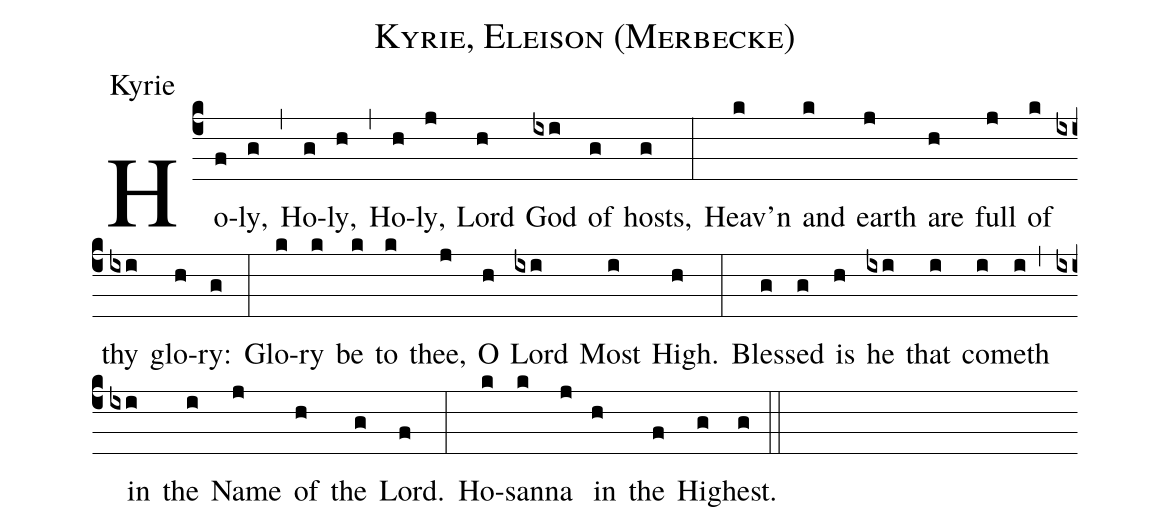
name: Kyrie, Eleison (Merbecke);
office-part: Kyrie;
%%
(c4)Ho(f)ly,(g) (,) Ho(g)ly,(h) (,) Ho(h)ly,(j) Lord(h) God(ixi) of(g) hosts,(g) (:) Heav'n(k) and(k) earth(j) are(h) full(j) of(k) thy(ixi) glo(h)ry:(g) (:) Glo(k)ry(k) be(k) to(k) thee,(j) O(h) Lord(ixi) Most(i) High.(h) (:) Bless(g)ed(g) is(h) he(ixi) that(i) com(i)eth(i) (,) in(ixi) the(i) Name(j) of(h) the(g) Lord.(f) (:) Ho(k)san(k)na(j) in(h) the(f) High(g)est.(g) (::)
